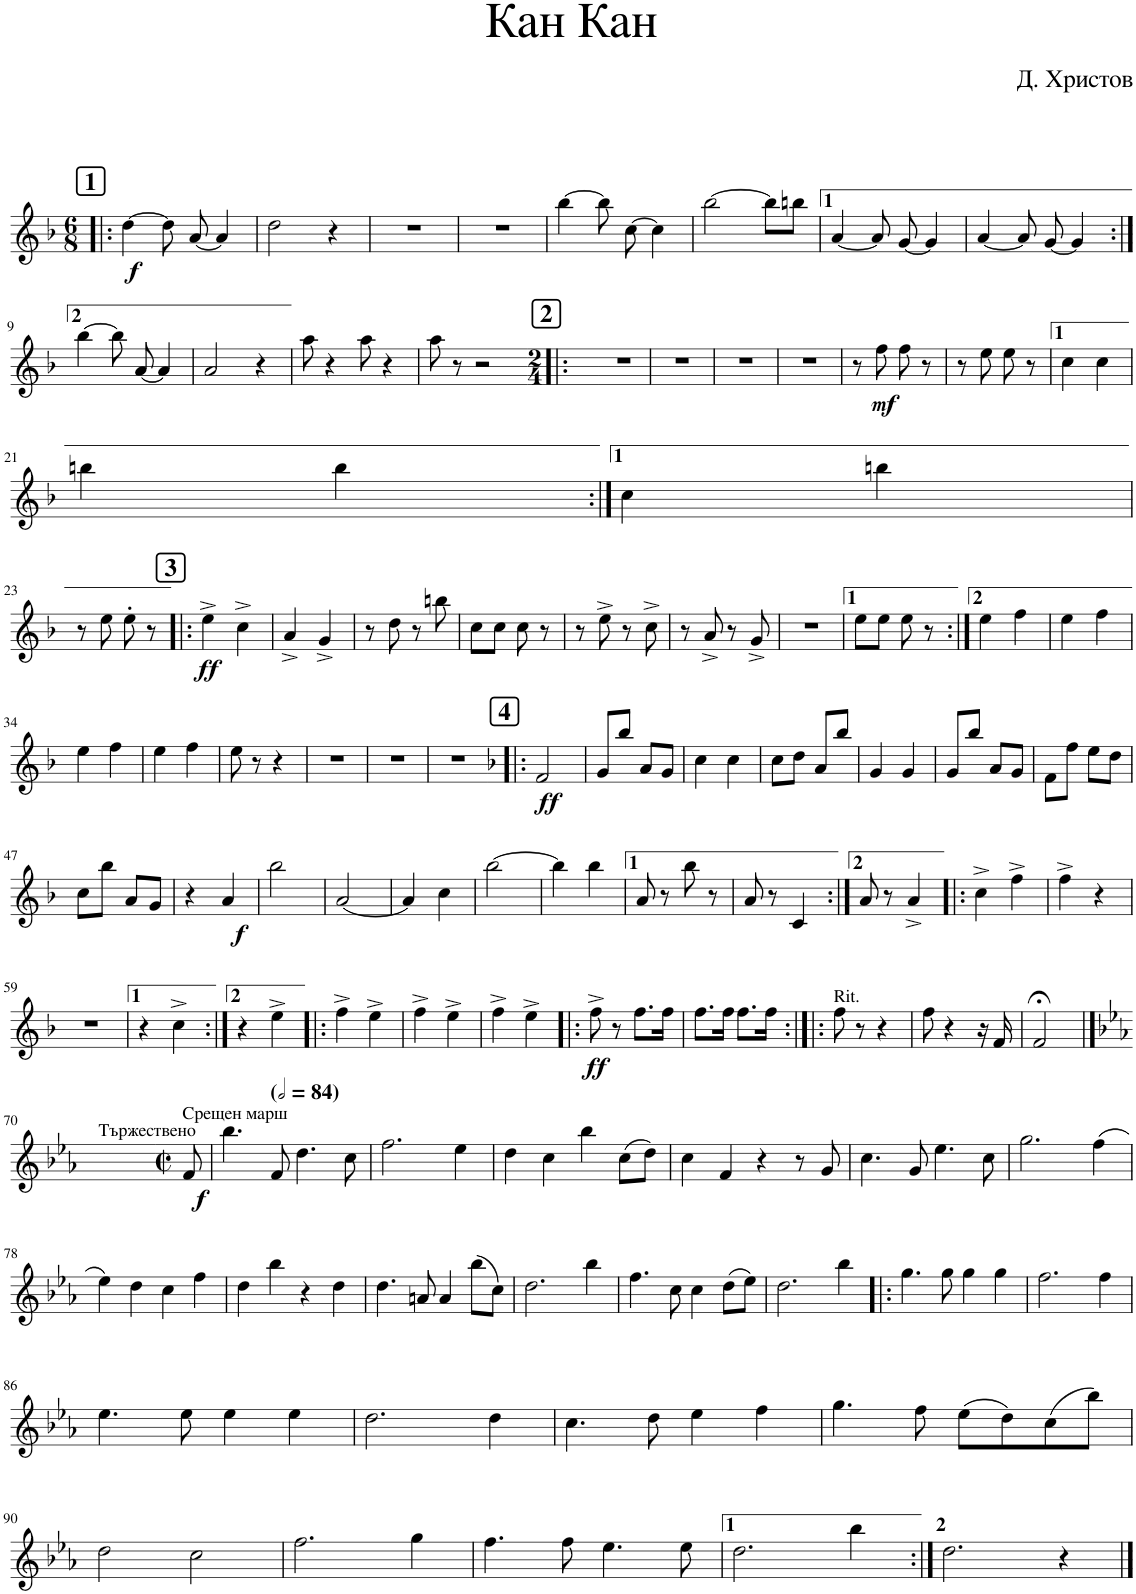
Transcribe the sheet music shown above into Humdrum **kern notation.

**kern	**dynam
*part1	*part1
*staff1	*staff1
*I"Tenor Saxophone	*
*I'Ten. Sax.	*
*clefG2	*
*Trd1c2	*
*k[b-]	*
*M6/8	*
!!LO:REH:place=s1:a:B:cj:fs=14:t=1
=1!|:	=1!|:
!	!LO:DY:b
[4dd\	f
8dd\]	.
[8a/	.
4a/]	.
=2	=2
2dd\	.
4r	.
=3	=3
2.r	.
=4	=4
2.r	.
=5	=5
[4bb-\	.
8bb-\]	.
[8cc\	.
4cc\]	.
=6	=6
[2bb-\	.
8bb-\L]	.
8bbn\J	.
=7	=7
[4a/	.
8a/]	.
[8g/	.
4g/]	.
=8	=8
[4a/	.
8a/]	.
[8g/	.
4g/]	.
!!LO:LB:g=z
=9:|!	=9:|!
[4bb-\	.
8bb-\]	.
[8a/	.
4a/]	.
=10	=10
2a/	.
4r	.
=11	=11
8aa\	.
4r	.
8aa\	.
4r	.
=12	=12
8aa\	.
8r	.
2r	.
!!LO:REH:place=s1:a:B:cj:fs=14:t=2
=13!|:	=13!|:
*M2/4	*
2ryy	.
=14-	=14-
2r	.
=15	=15
2r	.
=16	=16
2r	.
=17	=17
2r	.
=18	=18
8r	.
!	!LO:DY:b
8ff\	mf
8ff\	.
8r	.
=19	=19
8r	.
8ee\	.
8ee\	.
8r	.
=20	=20
4cc\	.
4cc\	.
!!LO:LB:g=z
=21	=21
4bbn\	.
4bb\	.
=22:|!	=22:|!
4cc\	.
4bbn\	.
!!LO:LB:g=z
=23	=23
8r	.
8ee\	.
8ee'\	.
8r	.
!!LO:REH:place=s1:a:B:cj:fs=14:t=3
=24!|:	=24!|:
!	!LO:DY:b
4ee^\	ff
4cc^\	.
=25	=25
4a^/	.
4g^/	.
=26	=26
8r	.
8dd\	.
8r	.
8bbn\	.
=27	=27
8cc\L	.
8cc\J	.
8cc\	.
8r	.
=28	=28
8r	.
8ee^\	.
8r	.
8cc^\	.
=29	=29
8r	.
8a^/	.
8r	.
8g^/	.
=30	=30
2r	.
=31	=31
8ee\L	.
8ee\J	.
8ee\	.
8r	.
=32:|!	=32:|!
4ee\	.
4ff\	.
=33	=33
4ee\	.
4ff\	.
!!LO:LB:g=z
=34	=34
4ee\	.
4ff\	.
=35	=35
4ee\	.
4ff\	.
=36	=36
8ee\	.
8r	.
4r	.
=37	=37
2r	.
=38	=38
2r	.
=39	=39
2r	.
!!LO:REH:place=s1:a:B:cj:fs=14:t=4
=40!|:	=40!|:
*k[b-]	*
!	!LO:DY:b
2f/	ff
=41	=41
8g/L	.
8bb-/J	.
8a/L	.
8g/J	.
=42	=42
4cc\	.
4cc\	.
=43	=43
8cc\L	.
8dd\J	.
8a/L	.
8bb-/J	.
=44	=44
4g/	.
4g/	.
=45	=45
8g/L	.
8bb-/J	.
8a/L	.
8g/J	.
=46	=46
8f\L	.
8ff\J	.
8ee\L	.
8dd\J	.
!!LO:LB:g=z
=47	=47
8cc\L	.
8bb-\J	.
8a/L	.
8g/J	.
=48	=48
4r	.
!	!LO:DY:b
4a/	f
=49	=49
2bb-\	.
=50	=50
[2a/	.
=51	=51
4a/]	.
4cc\	.
=52	=52
[2bb-\	.
=53	=53
4bb-\]	.
4bb-\	.
=54	=54
8a/	.
8r	.
8bb-\	.
8r	.
=55	=55
8a/	.
8r	.
4c/	.
=56:|!	=56:|!
8a/	.
8r	.
4a^/	.
=57!|:	=57!|:
4cc^\	.
4ff^\	.
=58	=58
4ff^\	.
4r	.
!!LO:LB:g=z
=59	=59
2r	.
=60	=60
4r	.
4cc^\	.
=61:|!	=61:|!
4r	.
4ee^\	.
=62!|:	=62!|:
4ff^\	.
4ee^\	.
=63	=63
4ff^\	.
4ee^\	.
=64	=64
4ff^\	.
4ee^\	.
=65!|:	=65!|:
!	!LO:DY:b
8ff^\	ff
8r	.
8.ff\L	.
16ff\Jk	.
=66	=66
8.ff\L	.
16ff\Jk	.
8.ff\L	.
16ff\Jk	.
=67:|!|:	=67:|!|:
!LO:TX:a:t=Rit.	!
8ff\	.
8r	.
4r	.
=68	=68
8ff\	.
4r	.
16r	.
16f/	.
=69	=69
2f;</	.
!!LO:LB:g=z
==70	==70
*k[b-e-a-]	*
!LO:TX:a:t=Тържествено	!
2ryy	.
=71-	=71-
*M2/2	*
*met(c|)	*
!LO:TX:a:t=Cрещен марш	!
!	!LO:DY:b
8f/	f
=72	=72
4.bb-\	.
!LO:TX:a:B:t=(𝅗𝅥 = 84)	!
8f/	.
4.dd\	.
8cc\	.
=73	=73
2.ff\	.
4ee-\	.
=74	=74
4dd\	.
4cc\	.
4bb-\	.
(8cc\L	.
8dd\J)	.
=75	=75
4cc\	.
4f/	.
4r	.
8r	.
8g/	.
=76	=76
4.cc\	.
8g/	.
4.ee-\	.
8cc\	.
=77	=77
2.gg\	.
(4ff\	.
!!LO:LB:g=z
=78	=78
4ee-\)	.
4dd\	.
4cc\	.
4ff\	.
=79	=79
4dd\	.
4bb-\	.
4r	.
4dd\	.
=80	=80
4.dd\	.
8an/	.
4a/	.
(8bb-\L	.
8cc\J)	.
=81	=81
2.dd\	.
4bb-\	.
=82	=82
4.ff\	.
8cc\	.
4cc\	.
(8dd\L	.
8ee-\J)	.
=83	=83
2.dd\	.
4bb-\	.
=84!|:	=84!|:
4.gg\	.
8gg\	.
4gg\	.
4gg\	.
=85	=85
2.ff\	.
4ff\	.
!!LO:LB:g=z
=86	=86
4.ee-\	.
8ee-\	.
4ee-\	.
4ee-\	.
=87	=87
2.dd\	.
4dd\	.
=88	=88
4.cc\	.
8dd\	.
4ee-\	.
4ff\	.
=89	=89
4.gg\	.
8ff\	.
(8ee-\L	.
8dd\)	.
(8cc\	.
8bb-\J)	.
!!LO:LB:g=z
=90	=90
2dd\	.
2cc\	.
=91	=91
2.ff\	.
4gg\	.
=92	=92
4.ff\	.
8ff\	.
4.ee-\	.
8ee-\	.
=93	=93
2.dd\	.
4bb-\	.
=94:|!	=94:|!
2.dd\	.
4r	.
==	==
*-	*-
